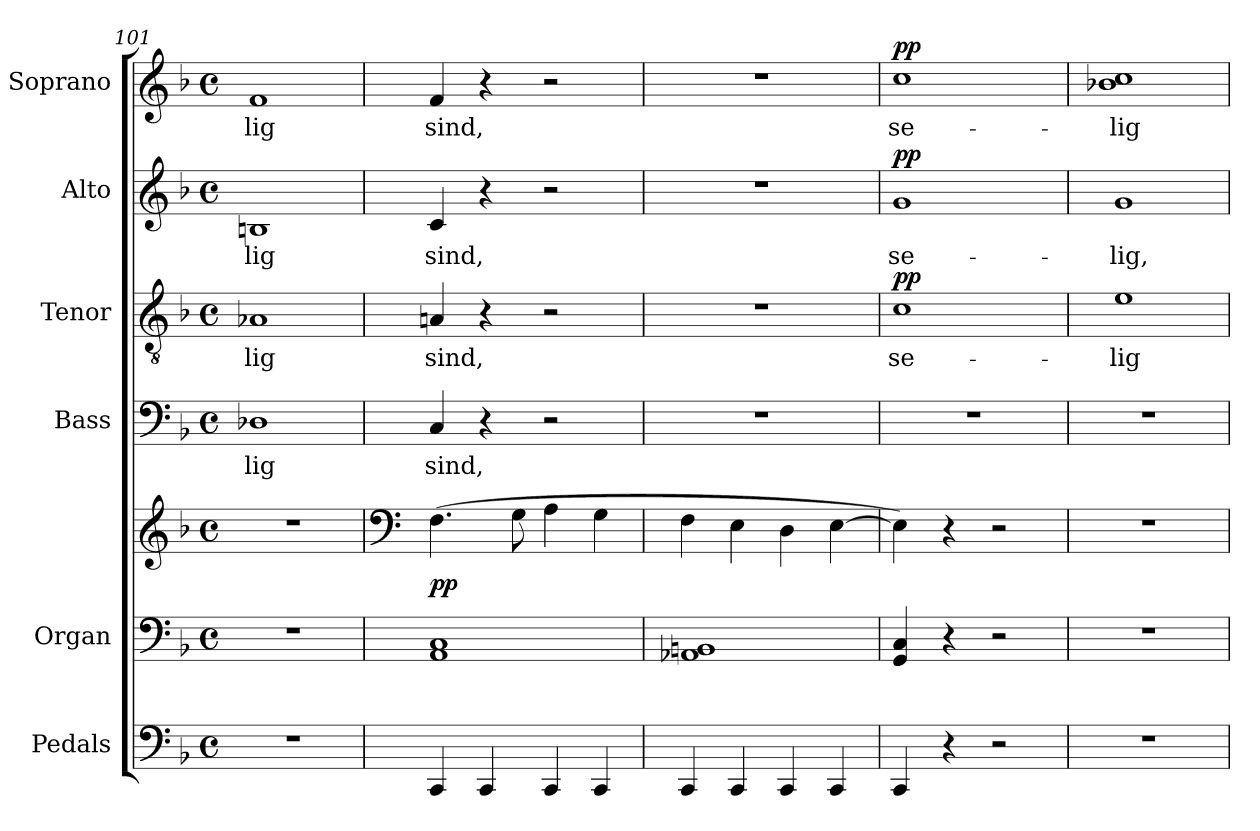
**kern	**kern	**kern	**dynam	**kern	**text	**kern	**text	**dynam	**kern	**text	**dynam	**kern	**text	**dynam
*part6	*part5	*part5	*part5	*part4	*part4	*part3	*part3	*part3	*part2	*part2	*part2	*part1	*part1	*part1
*staff7	*staff6	*staff5	*staff5/6	*staff4	*staff4	*staff3	*staff3	*staff3	*staff2	*staff2	*staff2	*staff1	*staff1	*staff1
*I"Pedals	*I"Organ	*	*	*I"Bass	*	*I"Tenor	*	*	*I"Alto	*	*	*I"Soprano	*	*
*	*I'Org.	*	*	*I'B.	*	*I'T.	*	*	*I'A.	*	*	*I'S.	*	*
*clefF4	*clefF4	*clefG2	*	*clefF4	*	*clefGv2	*	*	*clefG2	*	*	*clefG2	*	*
*	*	*	*	*	*	*ITrd7c12	*	*	*	*	*	*	*	*
*k[b-]	*k[b-]	*k[b-]	*	*k[b-]	*	*k[b-]	*	*	*k[b-]	*	*	*k[b-]	*	*
*F:	*F:	*F:	*	*F:	*	*F:	*	*	*F:	*	*	*F:	*	*
*M4/4	*M4/4	*M4/4	*	*M4/4	*	*M4/4	*	*	*M4/4	*	*	*M4/4	*	*
*met(c)	*met(c)	*met(c)	*	*met(c)	*	*met(c)	*	*	*met(c)	*	*	*met(c)	*	*
=101	=101	=101	=101	=101	=101	=101	=101	=101	=101	=101	=101	=101	=101	=101
!	!	!	!	!	!LO:LY:b:color=#000000	!	!	!	!	!	!	!	!	!
!	!	!	!	!	!	!	!LO:LY:b:color=#000000	!	!	!	!	!	!	!
!	!	!	!	!	!	!	!	!	!	!LO:LY:b:color=#000000	!	!	!	!
!	!	!	!	!	!	!	!	!	!	!	!	!	!LO:LY:b:color=#000000	!
1r	1r	1r	.	1D-Xi	-lig	1AA-Xi	-lig	.	1Bni	-lig	.	1fi	-lig	.
=102	=102	=102	=102	=102	=102	=102	=102	=102	=102	=102	=102	=102	=102	=102
*	*	*clefF4	*	*	*	*	*	*	*	*	*	*	*	*
!	!	!	!	!	!LO:LY:b:color=#000000	!	!	!	!	!	!	!	!	!
!	!	!	!	!	!	!	!LO:LY:b:color=#000000	!	!	!	!	!	!	!
!	!	!	!	!	!	!	!	!	!	!LO:LY:b:color=#000000	!	!	!	!
!	!	!	!	!	!	!	!	!	!	!	!	!	!LO:LY:b:color=#000000	!
4CCi/	1AAi 1Ci	(4.Fi\	pp	4Ci/	sind,	4AAni/	sind,	.	4ci/	sind,	.	4fi/	sind,	.
4CCi/	.	.	.	4r	.	4r	.	.	4r	.	.	4r	.	.
.	.	8Gi\	.	.	.	.	.	.	.	.	.	.	.	.
4CCi/	.	4Ai\	.	2r	.	2r	.	.	2r	.	.	2r	.	.
4CCi/	.	4Gi\	.	.	.	.	.	.	.	.	.	.	.	.
=103	=103	=103	=103	=103	=103	=103	=103	=103	=103	=103	=103	=103	=103	=103
4CCi/	1AA-Xi 1BBni	4Fi\	.	1r	.	1r	.	.	1r	.	.	1r	.	.
4CCi/	.	4Ei\	.	.	.	.	.	.	.	.	.	.	.	.
4CCi/	.	4Di\	.	.	.	.	.	.	.	.	.	.	.	.
4CCi/	.	[4Ei\	.	.	.	.	.	.	.	.	.	.	.	.
=104	=104	=104	=104	=104	=104	=104	=104	=104	=104	=104	=104	=104	=104	=104
!	!	!	!	!	!	!	!LO:LY:b:color=#000000	!	!	!	!	!	!	!
!	!	!	!	!	!	!	!	!	!	!LO:LY:b:color=#000000	!	!	!	!
!	!	!	!	!	!	!	!	!	!	!	!	!	!LO:LY:b:color=#000000	!
4CCi/	4GGi/ 4Ci	4Ei\])	.	1r	.	1Ci	se-	pp	1gi	se-	pp	1cci	se-	pp
4r	4r	4r	.	.	.	.	.	.	.	.	.	.	.	.
2r	2r	2r	.	.	.	.	.	.	.	.	.	.	.	.
=105	=105	=105	=105	=105	=105	=105	=105	=105	=105	=105	=105	=105	=105	=105
!	!	!	!	!	!	!	!LO:LY:b:color=#000000	!	!	!	!	!	!	!
!	!	!	!	!	!	!	!	!	!	!LO:LY:b:color=#000000	!	!	!	!
!	!	!	!	!	!	!	!	!	!	!	!	!	!LO:LY:b:color=#000000	!
1r	1r	1r	.	1r	.	1Ei	-lig	.	1gi	-lig,	.	1b-Xi 1cci	-lig	.
=	=	=	=	=	=	=	=	=	=	=	=	=	=	=
*-	*-	*-	*-	*-	*-	*-	*-	*-	*-	*-	*-	*-	*-	*-
